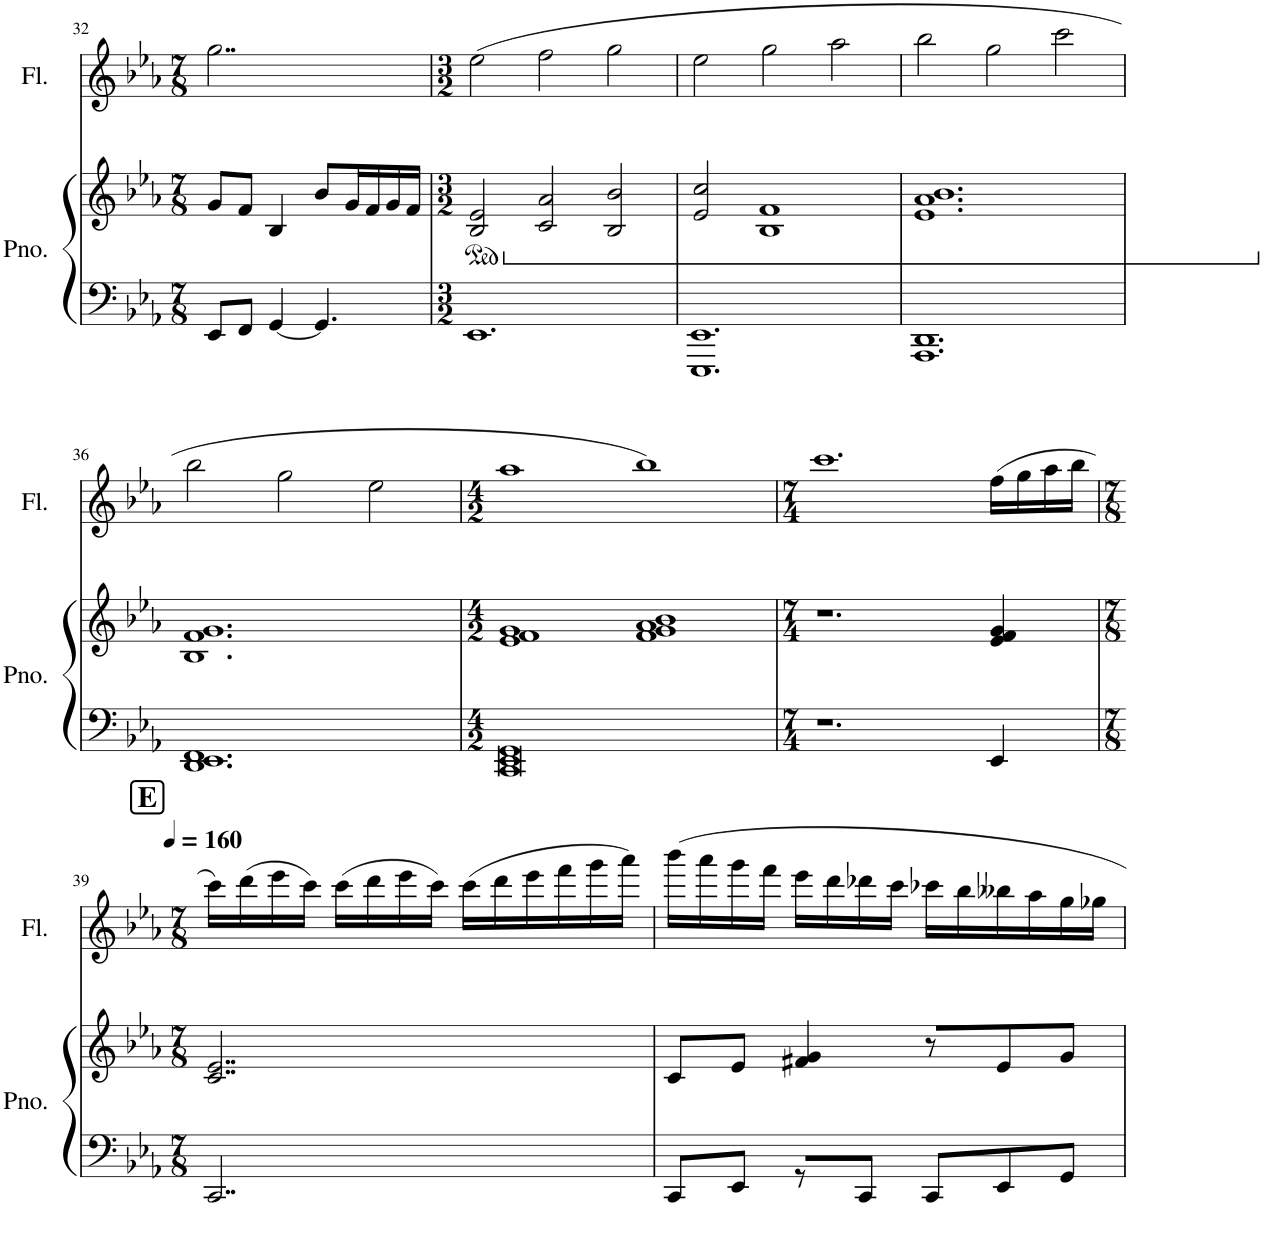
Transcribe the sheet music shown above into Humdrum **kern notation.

**kern	**kern	**kern
*part2	*part2	*part1
*staff3	*staff2	*staff1
*I"Piano	*	*I"Flute
*I'Pno.	*	*I'Fl.
!!LO:PB:g=z
*clefF4	*clefG2	*clefG2
*k[b-e-a-]	*k[b-e-a-]	*k[b-e-a-]
*M7/8	*M7/8	*M7/8
=32	=32	=32
8EE-/L	8g/L	2..gg\
8FF/J	8f/J	.
[4GG/	4B-/	.
4.GG/]	8b-/L	.
.	16g/L	.
.	16f/	.
.	16g/	.
.	16f/JJ	.
=33	=33	=33
*M3/2	*M3/2	*M3/2
*	*ped	*
1.EE-	2B-/ 2e-/	(2ee-\
.	2c/ 2a-/	2ff\
.	2B-/ 2b-/	2gg\
=34	=34	=34
*	*Xped	*
1.EEE- 1.EE-	2e-/ 2cc/	2ee-\
.	1B- 1f	2gg\
.	.	2aa-\
=35	=35	=35
1.AAA- 1.DD	1.e- 1.a- 1.b-	2bb-\
.	.	2gg\
.	.	2ccc\
!!LO:LB:g=z
=36	=36	=36
1.DD 1.EE- 1.FF	1.B- 1.f 1.g	2bb-\
.	.	2gg\
.	.	2ee-\
=37	=37	=37
*M4/2	*M4/2	*M4/2
0CC 0EE- 0GG	1e- 1f 1g	1aa-
.	1f 1g 1a- 1b-	1bb-)
=38	=38	=38
*M7/4	*M7/4	*M7/4
1.r	1.r	1.ccc
4EE-/	4e-/ 4f/ 4g/	(16ff\LL
.	.	16gg\
.	.	16aa-\
.	.	16bb-\JJ
!!LO:LB:g=z
=39	=39	=39
!!LO:REH:place=s1:a:B:cj:fs=14:t=E
*M7/8	*M7/8	*M7/8
*	*	*MM160
2..CC/	2..c/ 2..e-/	16ccc\LL)
.	.	(16ddd\
.	.	16eee-\
.	.	16ccc\JJ)
.	.	(16ccc\LL
.	.	16ddd\
.	.	16eee-\
.	.	16ccc\JJ)
.	.	(16ccc\LL
.	.	16ddd\
.	.	16eee-\
.	.	16fff\
.	.	16ggg\
.	.	16aaa-\JJ)
=40	=40	=40
8CC/L	8c/L	16bbb-\LL
.	.	16aaa-\
8EE-/J	8e-/J	16ggg\
.	.	16fff\JJ
8r	4f#X/ 4g/	16eee-\LL
.	.	16ddd\
8CC/J	.	16ddd-X\
.	.	16ccc\JJ
8CC/L	8r	16ccc-X\LL
.	.	16bb-\
8EE-/	8e-/	16bb--X\
.	.	16aa-\
8GG/J	8g/J	16gg\
.	.	16gg-X\JJ
=	=	=
*-	*-	*-
